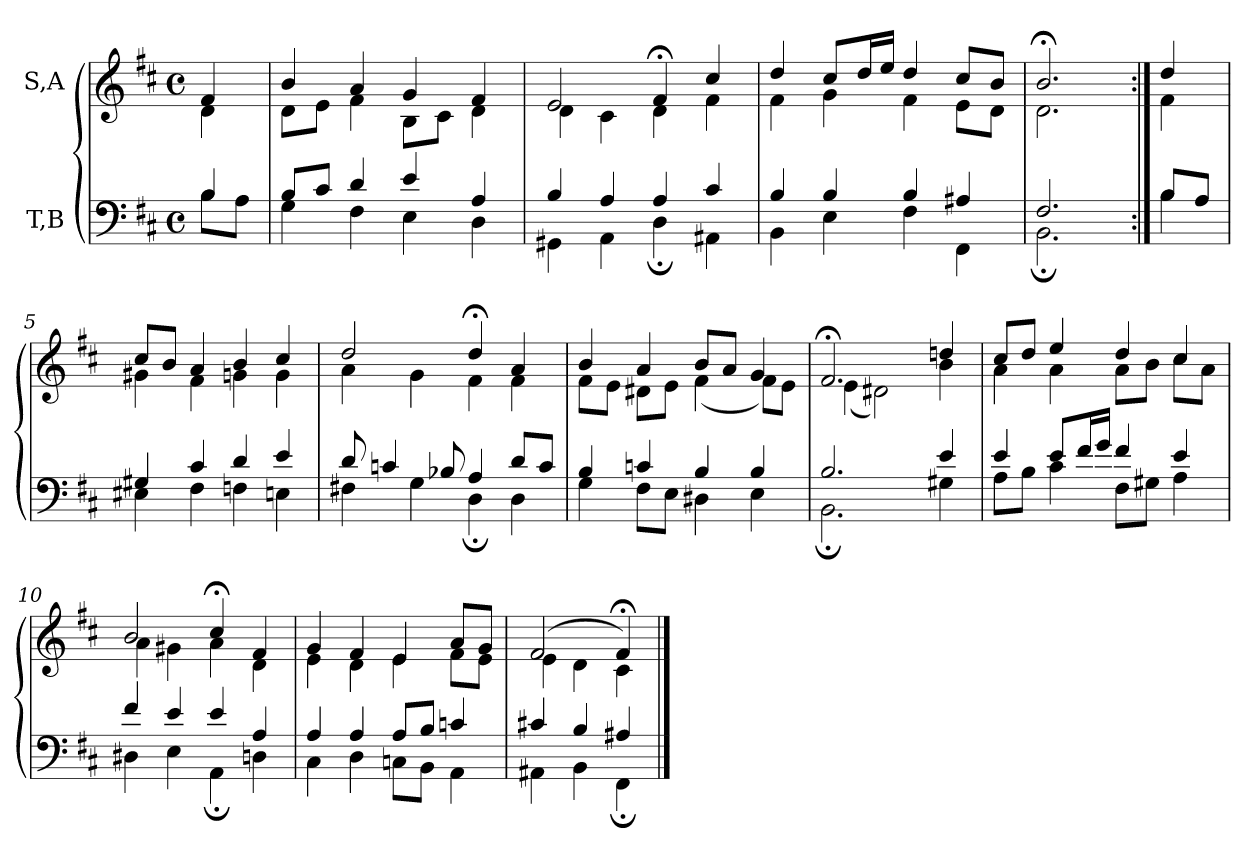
**kern	**kern
*part2	*part1
*staff2	*staff1
*I"T,B	*I"S,A
*clefF4	*clefG2
*k[f#c#]	*k[f#c#]
*M4/4	*M4/4
*met(c)	*met(c)
=	=
*^	*^
4B	8BL	4f#	4d
.	8AJ	.	.
=1	=1	=1	=1
8BL	4G	4b	8dL
8c#J	.	.	8eJ
4d	4F#	4a	4f#
4e	4E	4g	8BL
.	.	.	8c#J
4A	4D	4f#	4d
=2	=2	=2	=2
4B	4GG#X	2e	4d
4A	4AA	.	4c#
4A	4D;	4f#;<	4d
4c#	4AA#X	4cc#	4f#
=3	=3	=3	=3
4B	4BB	4dd	4f#
4B	4E	8cc#L	4g
.	.	16ddL	.
.	.	16eeJJ	.
4B	4F#	4dd	4f#
4A#X	4FF#	8cc#L	8eL
.	.	8bJ	8dJ
=4a	=4a	=4a	=4a
2.F#	2.BB;	2.b;<	2.d
=4b:|!	=4b:|!	=4b:|!	=4b:|!
8BL	4B	4dd	4f#
8AJ	.	.	.
=5	=5	=5	=5
4G#X	4E#X	8cc#L	4g#X
.	.	8bJ	.
4c#	4F#	4a	4f#
4d	4Fn	4b	4gn
4e	4En	4cc#	4g
=6	=6	=6	=6
8d	4F#X	2dd	4a
4cn	.	.	.
.	4G	.	4g
8B-X	.	.	.
4A	4D;	4dd;<	4f#
8dL	4D	4a	4f#
8cJ	.	.	.
=7	=7	=7	=7
4B	4G	4b	8f#L
.	.	.	8eJ
4cn	8F#L	4a	8d#XL
.	8EJ	.	8eJ
4B	4D#X	8bL	(<4f#
.	.	8aJ	.
4B	4E	4g	8f#L)
.	.	.	8eJ
=8	=8	=8	=8
2.B	2.BB;	2.f#;<	(<4e
.	.	.	2d#X)
4e	4G#X	4ddn	4b
=9	=9	=9	=9
4e	8AL	8cc#L	4a
.	8BJ	8ddJ	.
8eL	4c#	4ee	4a
16f#L	.	.	.
16gJJ	.	.	.
4f#	8F#L	4dd	8aL
.	8G#XJ	.	8bJ
4e	4A	4cc#	8cc#L
.	.	.	8aJ
=10	=10	=10	=10
4f#	4D#X	2b	4a
4e	4E	.	4g#X
4e	4AA;	4cc#;<	4a
4A	4Dn	4f#	4d
=11	=11	=11	=11
4A	4C#	4g	4e
4A	4D	4f#	4d
8AL	8CnL	4e	4e
8BJ	8BBJ	.	.
4cn	4AA	8aL	8f#L
.	.	8gJ	8eJ
=12	=12	=12	=12
4c#X	4AA#X	(>2f#	4e
4B	4BB	.	4d
4A#X	4FF#;	4f#;<)	4c#
*v	*v	*	*
*	*v	*v
==	==
*-	*-
